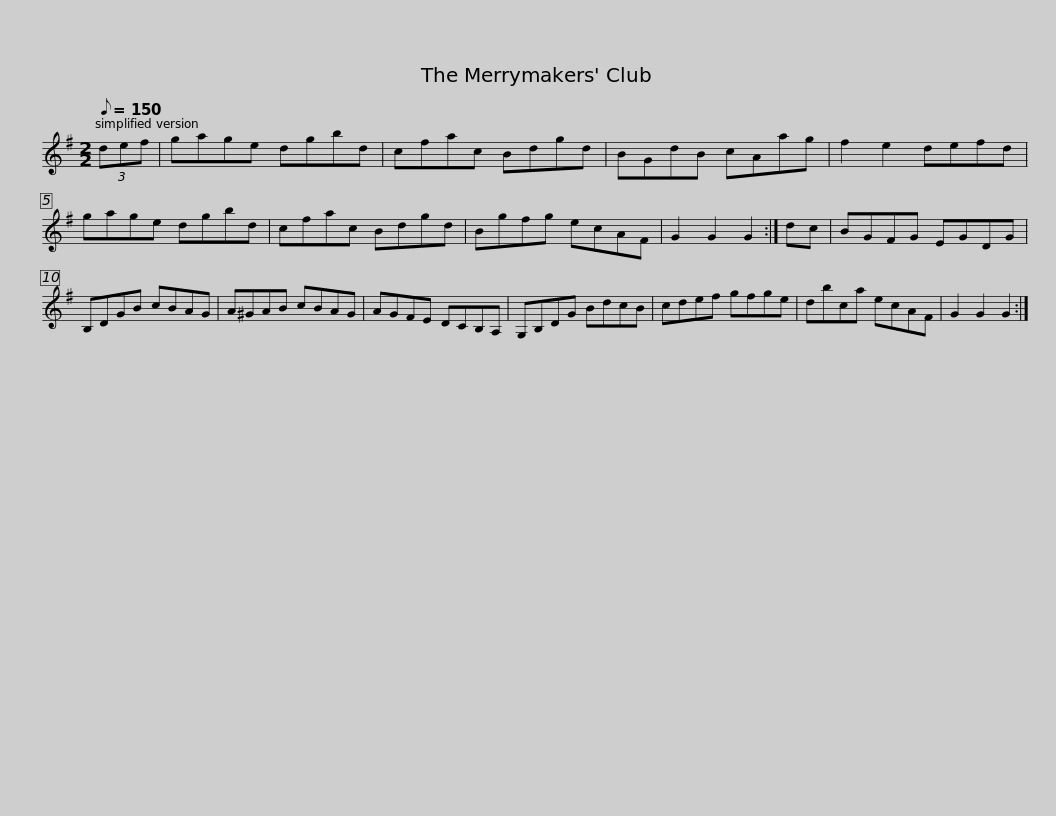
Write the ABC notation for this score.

X:1
L:1/8
Q:1/8=150
M:2/2
I:linebreak $
K:G
V:1 treble
V:1
 (3def | gage dgbd | cfac Bdgd | BGdB cAag | f2 e2 defd | %5
 gage dgbd |$ cfac Bdgd | Bgfg ecAF | G2 G2 G2 :| dc | %10
 BGFG EGDG | B,DGB cBAG |$ A^GAB cBAG | AGFE DCB,A, | G,B,DG BdcB | %15
 cdef gfge | dbca ecAF | G2 G2 G2 :| %18
